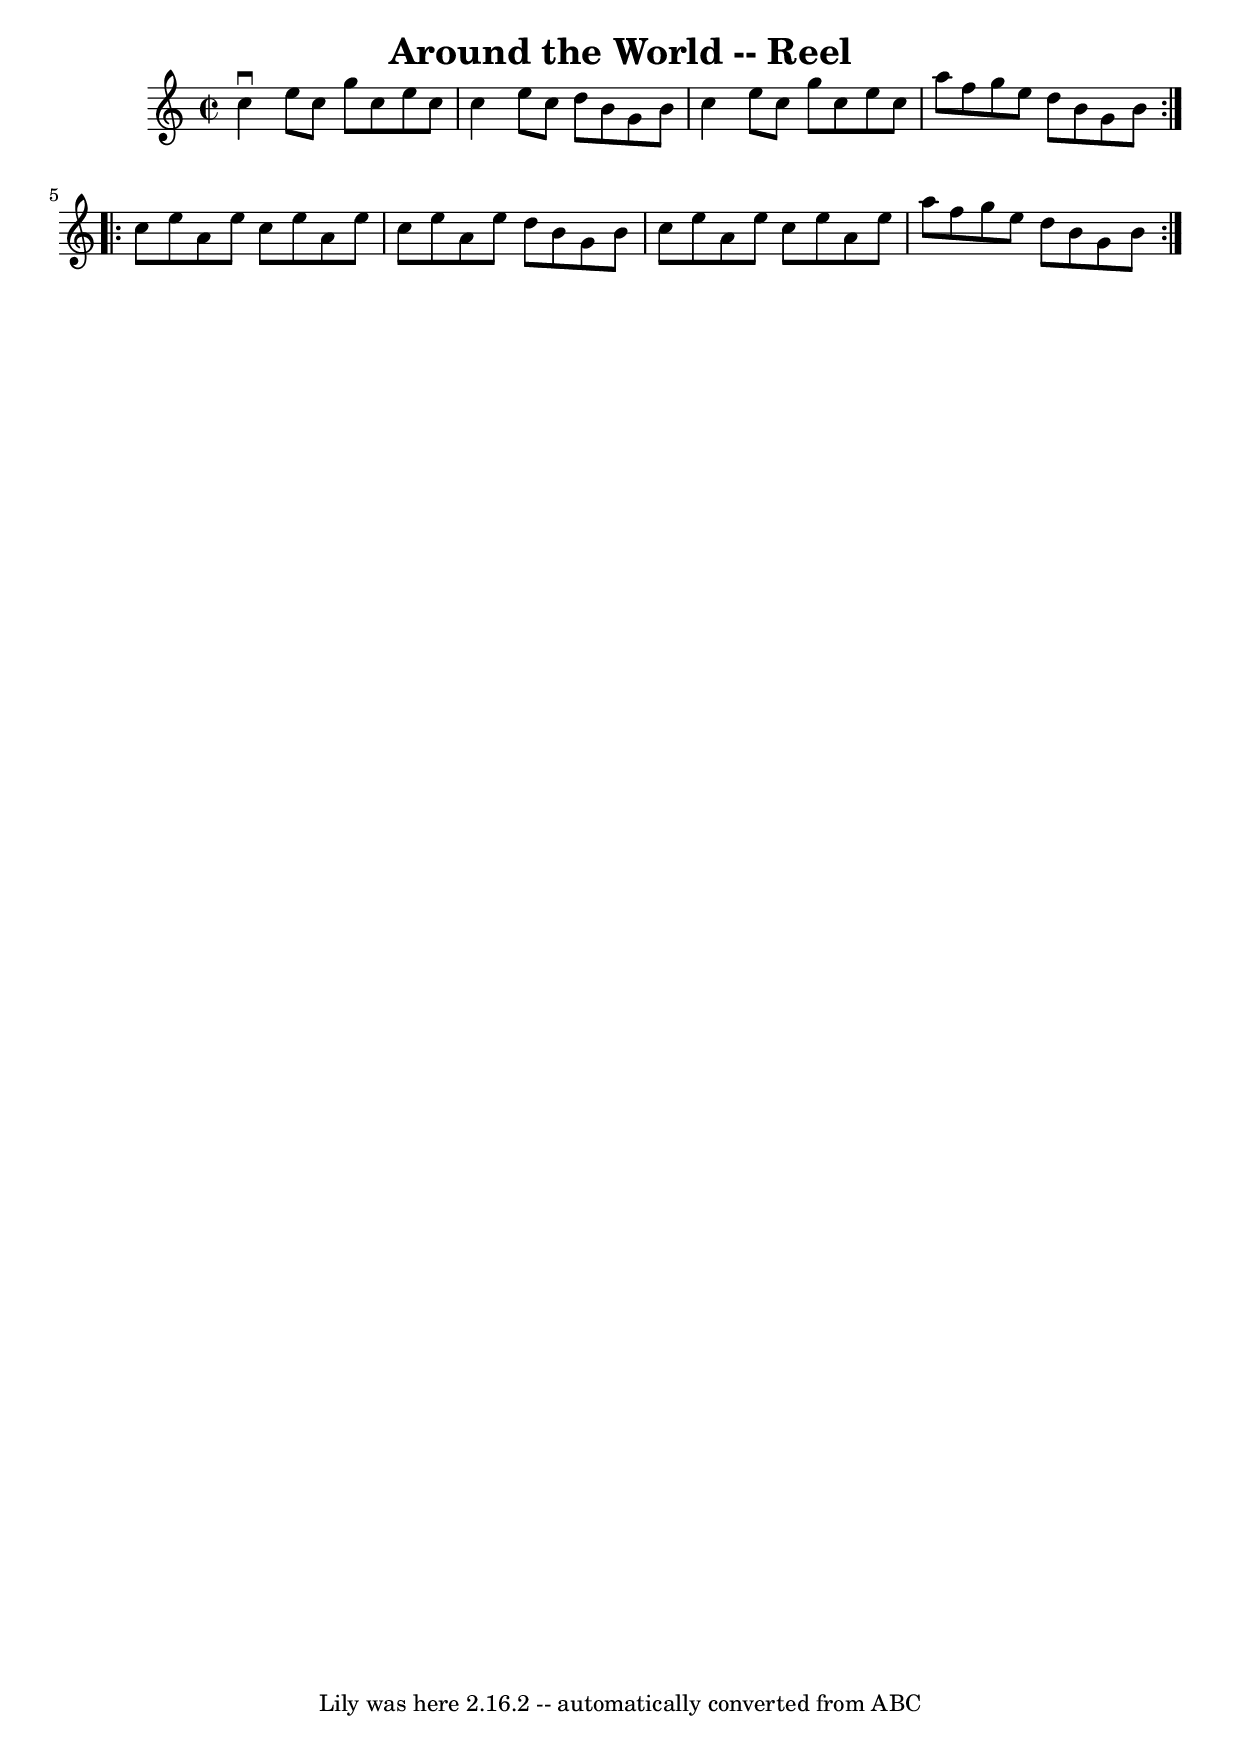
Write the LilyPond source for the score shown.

\version "2.7.40"
\include "Mammoth.ily"
\header {
	%% book = "Ryan's Mammoth Collection"
	crossRefNumber = "1"
	footnotes = "\\\\215"
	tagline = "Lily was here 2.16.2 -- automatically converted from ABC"
	title = "Around the World -- Reel"
}
voicedefault =  {
\set Score.defaultBarType = "empty"

\repeat volta 2 {
\override Staff.TimeSignature #'style = #'C
 \time 2/2 \key c \major c''4^\downbow e''8 c''8 g''8 c''8    
e''8 c''8    |
 c''4 e''8 c''8 d''8 b'8 g'8 b'8    
|
 c''4 e''8 c''8 g''8 c''8 e''8 c''8    |
   
a''8 f''8 g''8 e''8 d''8 b'8 g'8 b'8    }     
\repeat volta 2 { c''8 e''8 a'8 e''8 c''8 e''8 a'8 e''8  
  |
 c''8 e''8 a'8 e''8 d''8 b'8 g'8 b'8    
|
 c''8 e''8 a'8 e''8 c''8 e''8 a'8 e''8    
|
 a''8 f''8 g''8 e''8 d''8 b'8 g'8 b'8    }   
}

\score{
    <<

	\context Staff="default"
	{
	    \voicedefault 
	}

    >>
	\layout {
	}
	\midi {}
}
